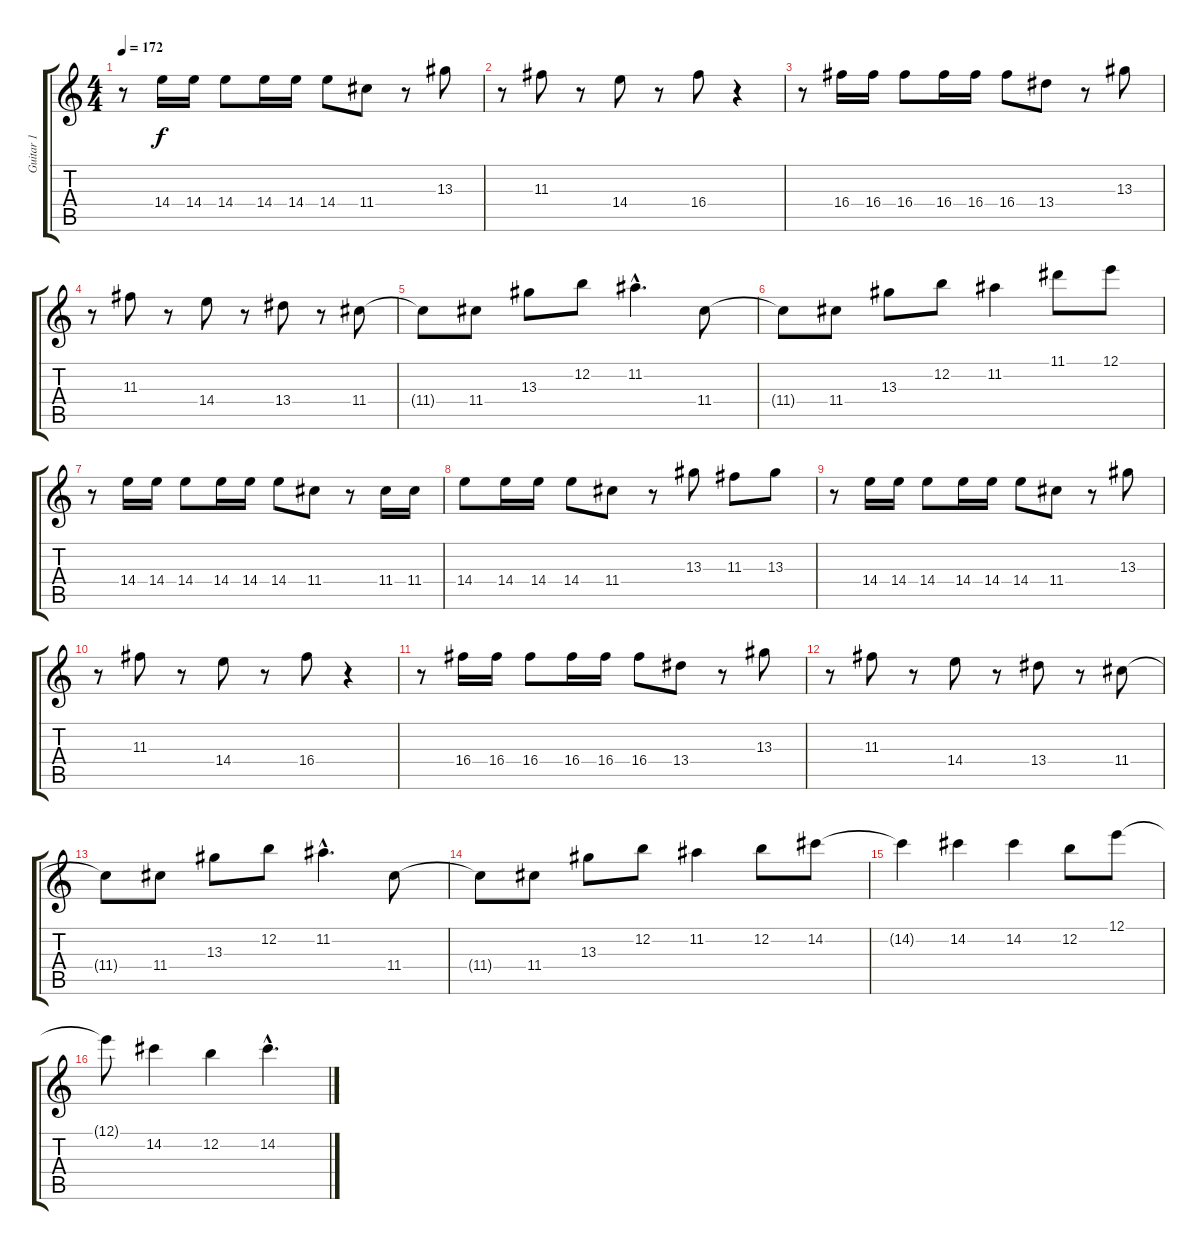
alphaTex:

\track ("Guitar 1" "Guitar 1") {instrument electricguitarjazz}
\staff {score tabs}
\tuning (E4 B3 G3 D3 A2 E2) {hide}
\ts (4 4)
\tempo 172
\clef g2
\ks c
r.8{dy f} 14.4.16 14.4.16 14.4.8 14.4.16 14.4.16 14.4.8 11.4.8 r.8 13.3.8 |
r.8 11.3.8 r.8 14.4.8 r.8 16.4.8 r.4 |
r.8 16.4.16 16.4.16 16.4.8 16.4.16 16.4.16 16.4.8 13.4.8 r.8 13.3.8 |
r.8 11.3.8 r.8 14.4.8 r.8 13.4.8 r.8 11.4.8 |
11.4{t}.8 11.4.8 13.3.8 12.2.8 11.2{hac}.4{d} 11.4.8 |
11.4{t}.8 11.4.8 13.3.8 12.2.8 11.2.4 11.1.8 12.1.8 |
r.8 14.4.16 14.4.16 14.4.8 14.4.16 14.4.16 14.4.8 11.4.8 r.8 11.4.16 11.4.16 |
14.4.8 14.4.16 14.4.16 14.4.8 11.4.8 r.8 13.3.8 11.3.8 13.3.8 |
r.8 14.4.16 14.4.16 14.4.8 14.4.16 14.4.16 14.4.8 11.4.8 r.8 13.3.8 |
r.8 11.3.8 r.8 14.4.8 r.8 16.4.8 r.4 |
r.8 16.4.16 16.4.16 16.4.8 16.4.16 16.4.16 16.4.8 13.4.8 r.8 13.3.8 |
r.8 11.3.8 r.8 14.4.8 r.8 13.4.8 r.8 11.4.8 |
11.4{t}.8 11.4.8 13.3.8 12.2.8 11.2{hac}.4{d} 11.4.8 |
11.4{t}.8 11.4.8 13.3.8 12.2.8 11.2.4 12.2.8 14.2.8 |
14.2{t}.4 14.2.4 14.2.4 12.2.8 12.1.8 |
12.1{t}.8 14.2.4 12.2.4 14.2{hac}.4{d}
